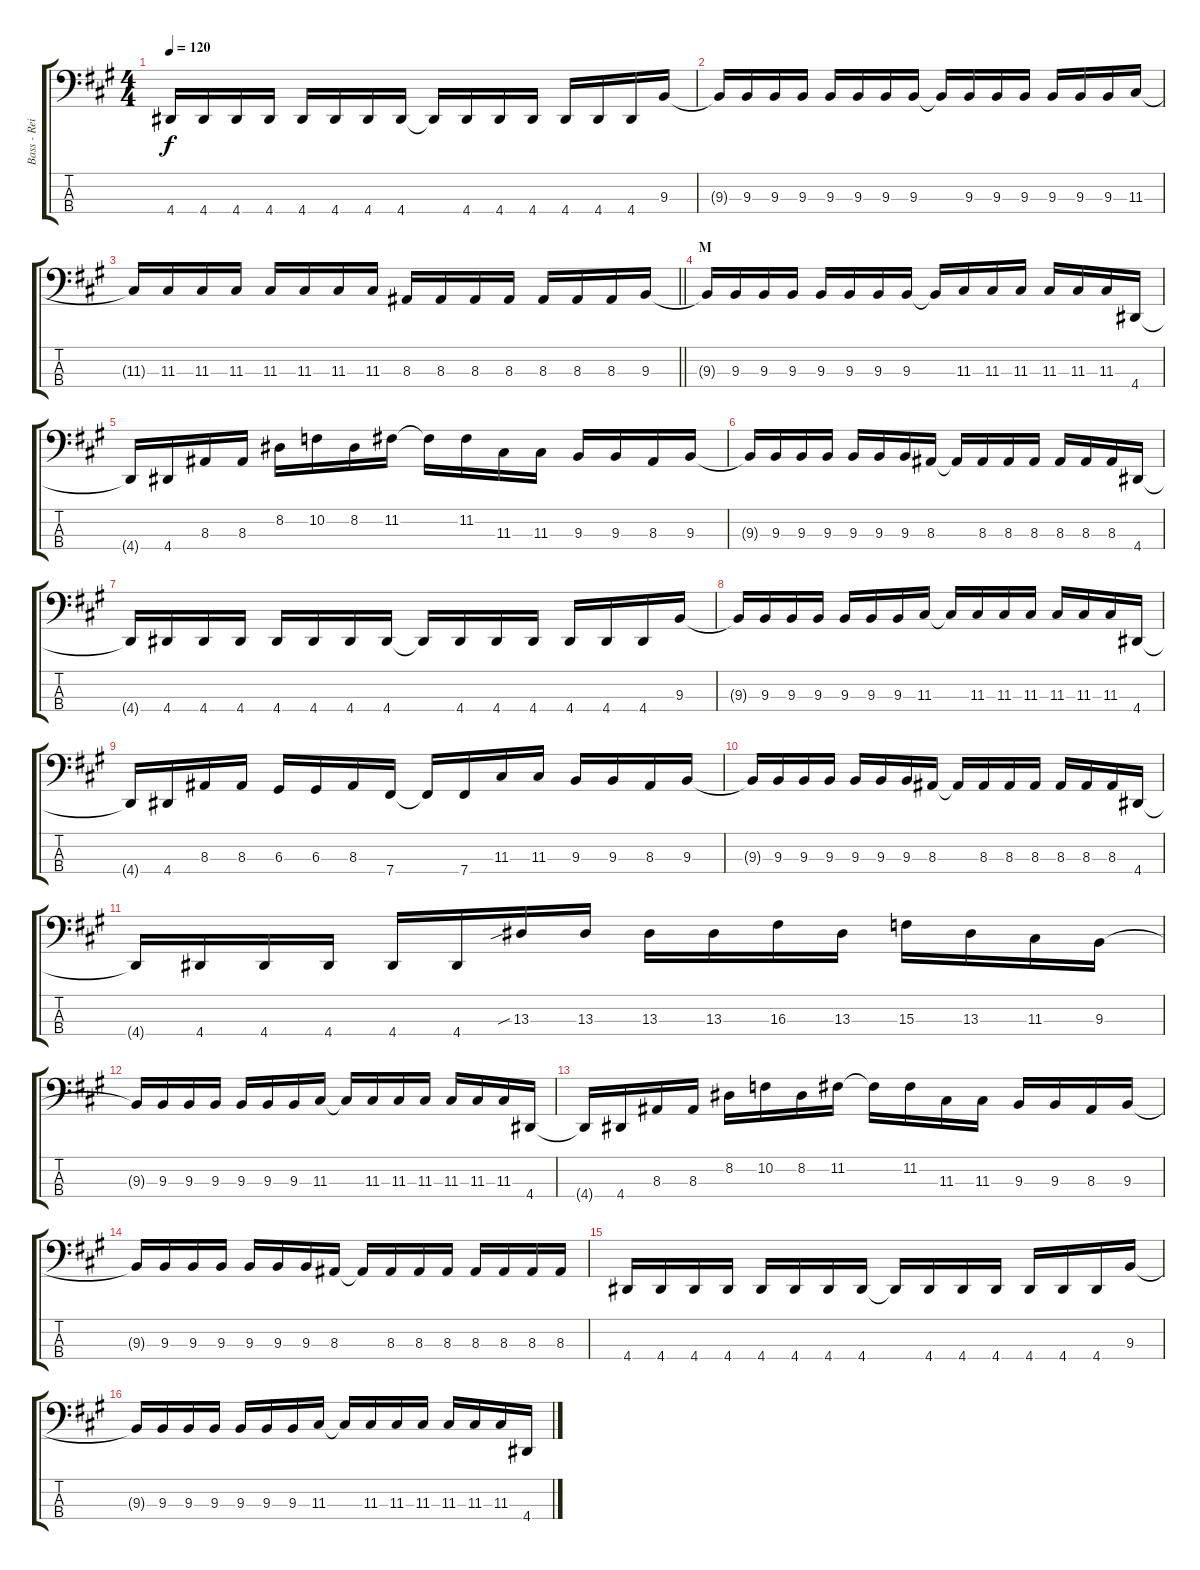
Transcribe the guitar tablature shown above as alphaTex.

\track ("Bass - Reita" "Bass - Rei") {instrument electricbasspick}
\staff {score tabs}
\tuning (C2 G1 D1 B0) {hide}
\ts (4 4)
\tempo 120
\clef f4
\ks a
4.4{t}.16{dy f} 4.4.16 4.4.16 4.4.16 4.4.16 4.4.16 4.4.16 4.4.16 4.4{t}.16 4.4.16 4.4.16 4.4.16 4.4.16 4.4.16 4.4.16 9.3.16 |
9.3{t}.16 9.3.16 9.3.16 9.3.16 9.3.16 9.3.16 9.3.16 9.3.16 9.3{t}.16 9.3.16 9.3.16 9.3.16 9.3.16 9.3.16 9.3.16 11.3.16 |
\barLineRight lightlight
11.3{t}.16 11.3.16 11.3.16 11.3.16 11.3.16 11.3.16 11.3.16 11.3.16 8.3.16 8.3.16 8.3.16 8.3.16 8.3.16 8.3.16 8.3.16 9.3.16 |
\section ("" "M")
9.3{t}.16 9.3.16 9.3.16 9.3.16 9.3.16 9.3.16 9.3.16 9.3.16 9.3{t}.16 11.3.16 11.3.16 11.3.16 11.3.16 11.3.16 11.3.16 4.4.16 |
4.4{t}.16 4.4.16 8.3.16 8.3.16 8.2.16 10.2.16 8.2.16 11.2.16 11.2{t}.16 11.2.16 11.3.16 11.3.16 9.3.16 9.3.16 8.3.16 9.3.16 |
9.3{t}.16 9.3.16 9.3.16 9.3.16 9.3.16 9.3.16 9.3.16 8.3.16 8.3{t}.16 8.3.16 8.3.16 8.3.16 8.3.16 8.3.16 8.3.16 4.4.16 |
4.4{t}.16 4.4.16 4.4.16 4.4.16 4.4.16 4.4.16 4.4.16 4.4.16 4.4{t}.16 4.4.16 4.4.16 4.4.16 4.4.16 4.4.16 4.4.16 9.3.16 |
9.3{t}.16 9.3.16 9.3.16 9.3.16 9.3.16 9.3.16 9.3.16 11.3.16 11.3{t}.16 11.3.16 11.3.16 11.3.16 11.3.16 11.3.16 11.3.16 4.4.16 |
4.4{t}.16 4.4.16 8.3.16 8.3.16 6.3.16 6.3.16 8.3.16 7.4.16 7.4{t}.16 7.4.16 11.3.16 11.3.16 9.3.16 9.3.16 8.3.16 9.3.16 |
9.3{t}.16 9.3.16 9.3.16 9.3.16 9.3.16 9.3.16 9.3.16 8.3.16 8.3{t}.16 8.3.16 8.3.16 8.3.16 8.3.16 8.3.16 8.3.16 4.4.16 |
4.4{t}.16 4.4.16 4.4.16 4.4.16 4.4.16 4.4.16 13.3{sib}.16 13.3.16 13.3.16 13.3.16 16.3.16 13.3.16 15.3.16 13.3.16 11.3.16 9.3.16 |
9.3{t}.16 9.3.16 9.3.16 9.3.16 9.3.16 9.3.16 9.3.16 11.3.16 11.3{t}.16 11.3.16 11.3.16 11.3.16 11.3.16 11.3.16 11.3.16 4.4.16 |
4.4{t}.16 4.4.16 8.3.16 8.3.16 8.2.16 10.2.16 8.2.16 11.2.16 11.2{t}.16 11.2.16 11.3.16 11.3.16 9.3.16 9.3.16 8.3.16 9.3.16 |
9.3{t}.16 9.3.16 9.3.16 9.3.16 9.3.16 9.3.16 9.3.16 8.3.16 8.3{t}.16 8.3.16 8.3.16 8.3.16 8.3.16 8.3.16 8.3.16 8.3.16 |
4.4.16 4.4.16 4.4.16 4.4.16 4.4.16 4.4.16 4.4.16 4.4.16 4.4{t}.16 4.4.16 4.4.16 4.4.16 4.4.16 4.4.16 4.4.16 9.3.16 |
9.3{t}.16 9.3.16 9.3.16 9.3.16 9.3.16 9.3.16 9.3.16 11.3.16 11.3{t}.16 11.3.16 11.3.16 11.3.16 11.3.16 11.3.16 11.3.16 4.4.16
